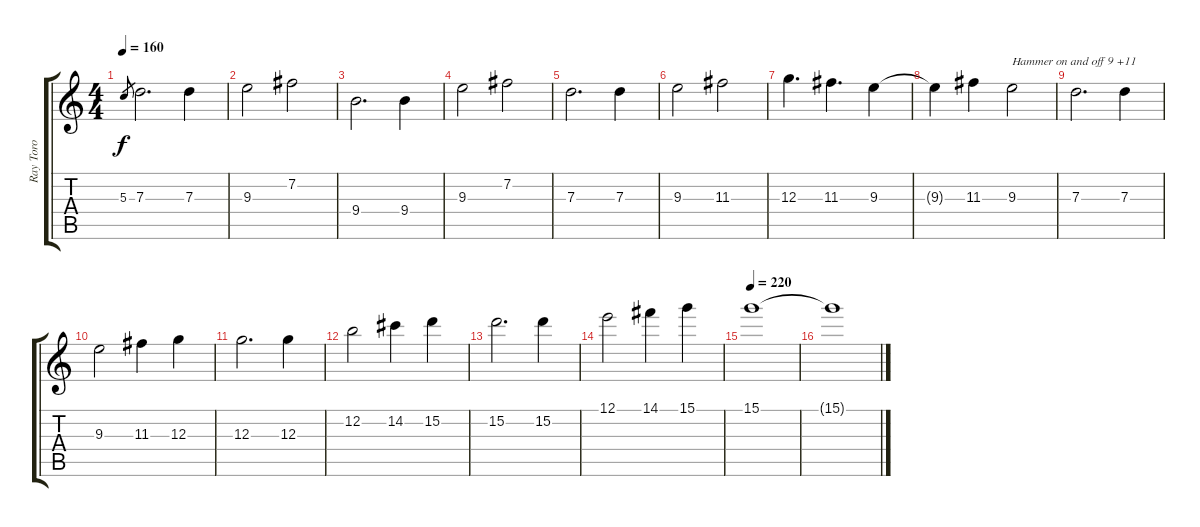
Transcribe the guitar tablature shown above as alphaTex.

\track ("Ray Toro" "Ray Toro") {instrument distortionguitar}
\staff {score tabs}
\tuning (E4 B3 G3 D3 A2 E2) {hide}
\ts (4 4)
\tempo 160
\clef g2
\ks c
5.3.8{gr dy f} 7.3.2{d} 7.3.4 |
9.3.2 7.2.2 |
9.4.2{d} 9.4.4 |
9.3.2 7.2.2 |
7.3.2{d} 7.3.4 |
9.3.2 11.3.2 |
12.3.4{d} 11.3.4{d} 9.3.4 |
9.3{t}.4 11.3.4 9.3.2{txt "Hammer on and off 9 +11"} |
7.3.2{d} 7.3.4 |
9.3.2 11.3.4 12.3.4 |
12.3.2{d} 12.3.4 |
12.2.2 14.2.4 15.2.4 |
15.2.2{d} 15.2.4 |
12.1.2 14.1.4 15.1.4 |
\tempo 220
15.1.1 |
15.1{t}.1
